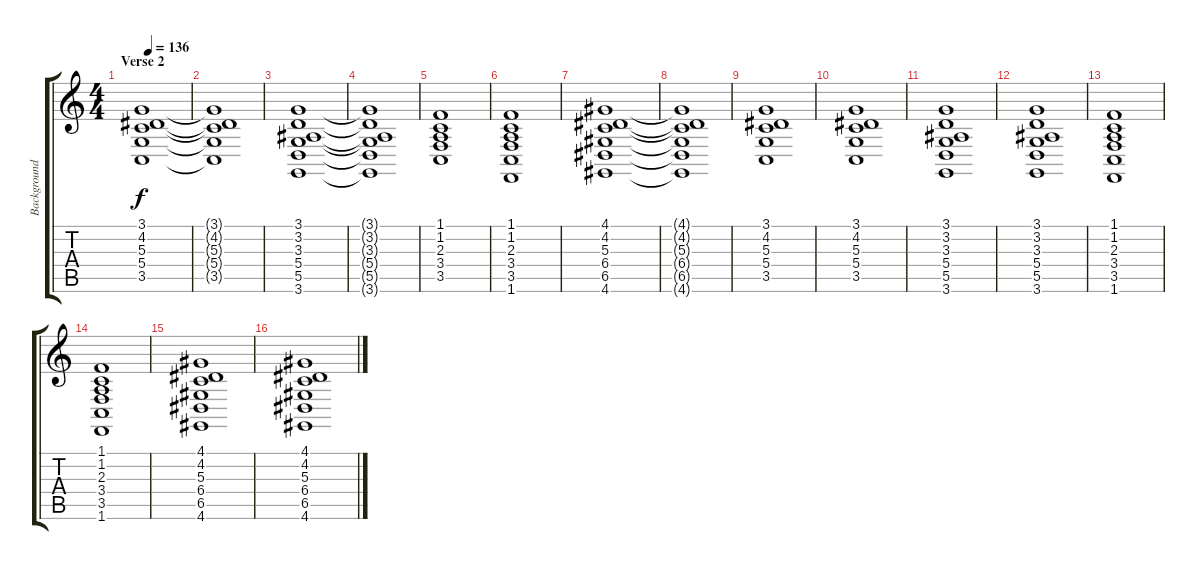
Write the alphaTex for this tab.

\track ("Background" "Background") {instrument stringensemble2}
\staff {score tabs}
\tuning (E4 B3 G3 D3 A2 E2) {hide}
\ts (4 4)
\section ("" "Verse 2")
\tempo 136
\clef g2
\ks c
(3.1 4.2 5.3 5.4 3.5).1{dy f} |
(3.1{t} 4.2{t} 5.3{t} 5.4{t} 3.5{t}).1 |
(3.1 3.2 3.3 5.4 5.5 3.6).1 |
(3.1{t} 3.2{t} 3.3{t} 5.4{t} 5.5{t} 3.6{t}).1 |
(1.1 1.2 2.3 3.4 3.5).1 |
(1.1 1.2 2.3 3.4 3.5 1.6).1 |
(4.1 4.2 5.3 6.4 6.5 4.6).1 |
(4.1{t} 4.2{t} 5.3{t} 6.4{t} 6.5{t} 4.6{t}).1 |
(3.1 4.2 5.3 5.4 3.5).1 |
(3.1 4.2 5.3 5.4 3.5).1 |
(3.1 3.2 3.3 5.4 5.5 3.6).1 |
(3.1 3.2 3.3 5.4 5.5 3.6).1 |
(1.1 1.2 2.3 3.4 3.5 1.6).1 |
(1.1 1.2 2.3 3.4 3.5 1.6).1 |
(4.1 4.2 5.3 6.4 6.5 4.6).1 |
(4.1 4.2 5.3 6.4 6.5 4.6).1
